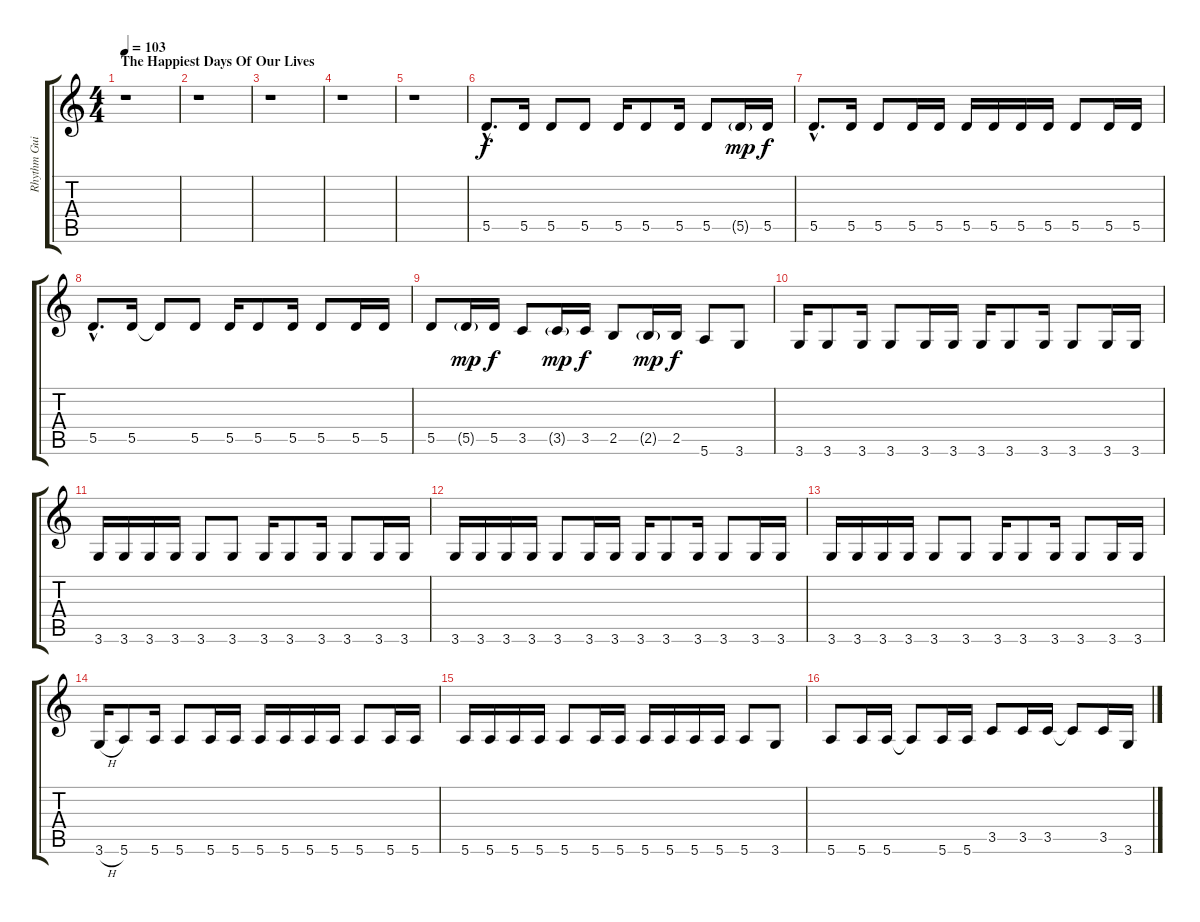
\track ("Rhythm Guitar" "Rhythm Gui") {instrument acousticguitarnylon}
\staff {score tabs}
\tuning (E4 B3 G3 D3 A2 E2) {hide}
\ts (4 4)
\section ("" "The Happiest Days Of Our Lives")
\tempo 103
\clef g2
\ks c
r.1{dy f instrument acousticguitarnylon} |
r.1 |
r.1 |
r.1 |
r.1 |
5.5{hac}.8{d} 5.5.16 5.5.8 5.5.8 5.5.16 5.5.8 5.5.16 5.5.8 5.5{g}.16{dy mp} 5.5.16{dy f} |
5.5{hac}.8{d} 5.5.16 5.5.8 5.5.16 5.5.16 5.5.16 5.5.16 5.5.16 5.5.16 5.5.8 5.5.16 5.5.16 |
5.5{hac}.8{d} 5.5.16 5.5{t}.8 5.5.8 5.5.16 5.5.8 5.5.16 5.5.8 5.5.16 5.5.16 |
5.5.8 5.5{g}.16{dy mp} 5.5.16{dy f} 3.5.8 3.5{g}.16{dy mp} 3.5.16{dy f} 2.5.8 2.5{g}.16{dy mp} 2.5.16{dy f} 5.6.8 3.6.8 |
3.6.16 3.6.8 3.6.16 3.6.8 3.6.16 3.6.16 3.6.16 3.6.8 3.6.16 3.6.8 3.6.16 3.6.16 |
3.6.16 3.6.16 3.6.16 3.6.16 3.6.8 3.6.8 3.6.16 3.6.8 3.6.16 3.6.8 3.6.16 3.6.16 |
3.6.16 3.6.16 3.6.16 3.6.16 3.6.8 3.6.16 3.6.16 3.6.16 3.6.8 3.6.16 3.6.8 3.6.16 3.6.16 |
3.6.16 3.6.16 3.6.16 3.6.16 3.6.8 3.6.8 3.6.16 3.6.8 3.6.16 3.6.8 3.6.16 3.6.16 |
3.6{h}.16 5.6.8 5.6.16 5.6.8 5.6.16 5.6.16 5.6.16 5.6.16 5.6.16 5.6.16 5.6.8 5.6.16 5.6.16 |
5.6.16 5.6.16 5.6.16 5.6.16 5.6.8 5.6.16 5.6.16 5.6.16 5.6.16 5.6.16 5.6.16 5.6.8 3.6.8 |
5.6.8 5.6.16 5.6.16 5.6{t}.8 5.6.16 5.6.16 3.5.8 3.5.16 3.5.16 3.5{t}.8 3.5.16 3.6.16
